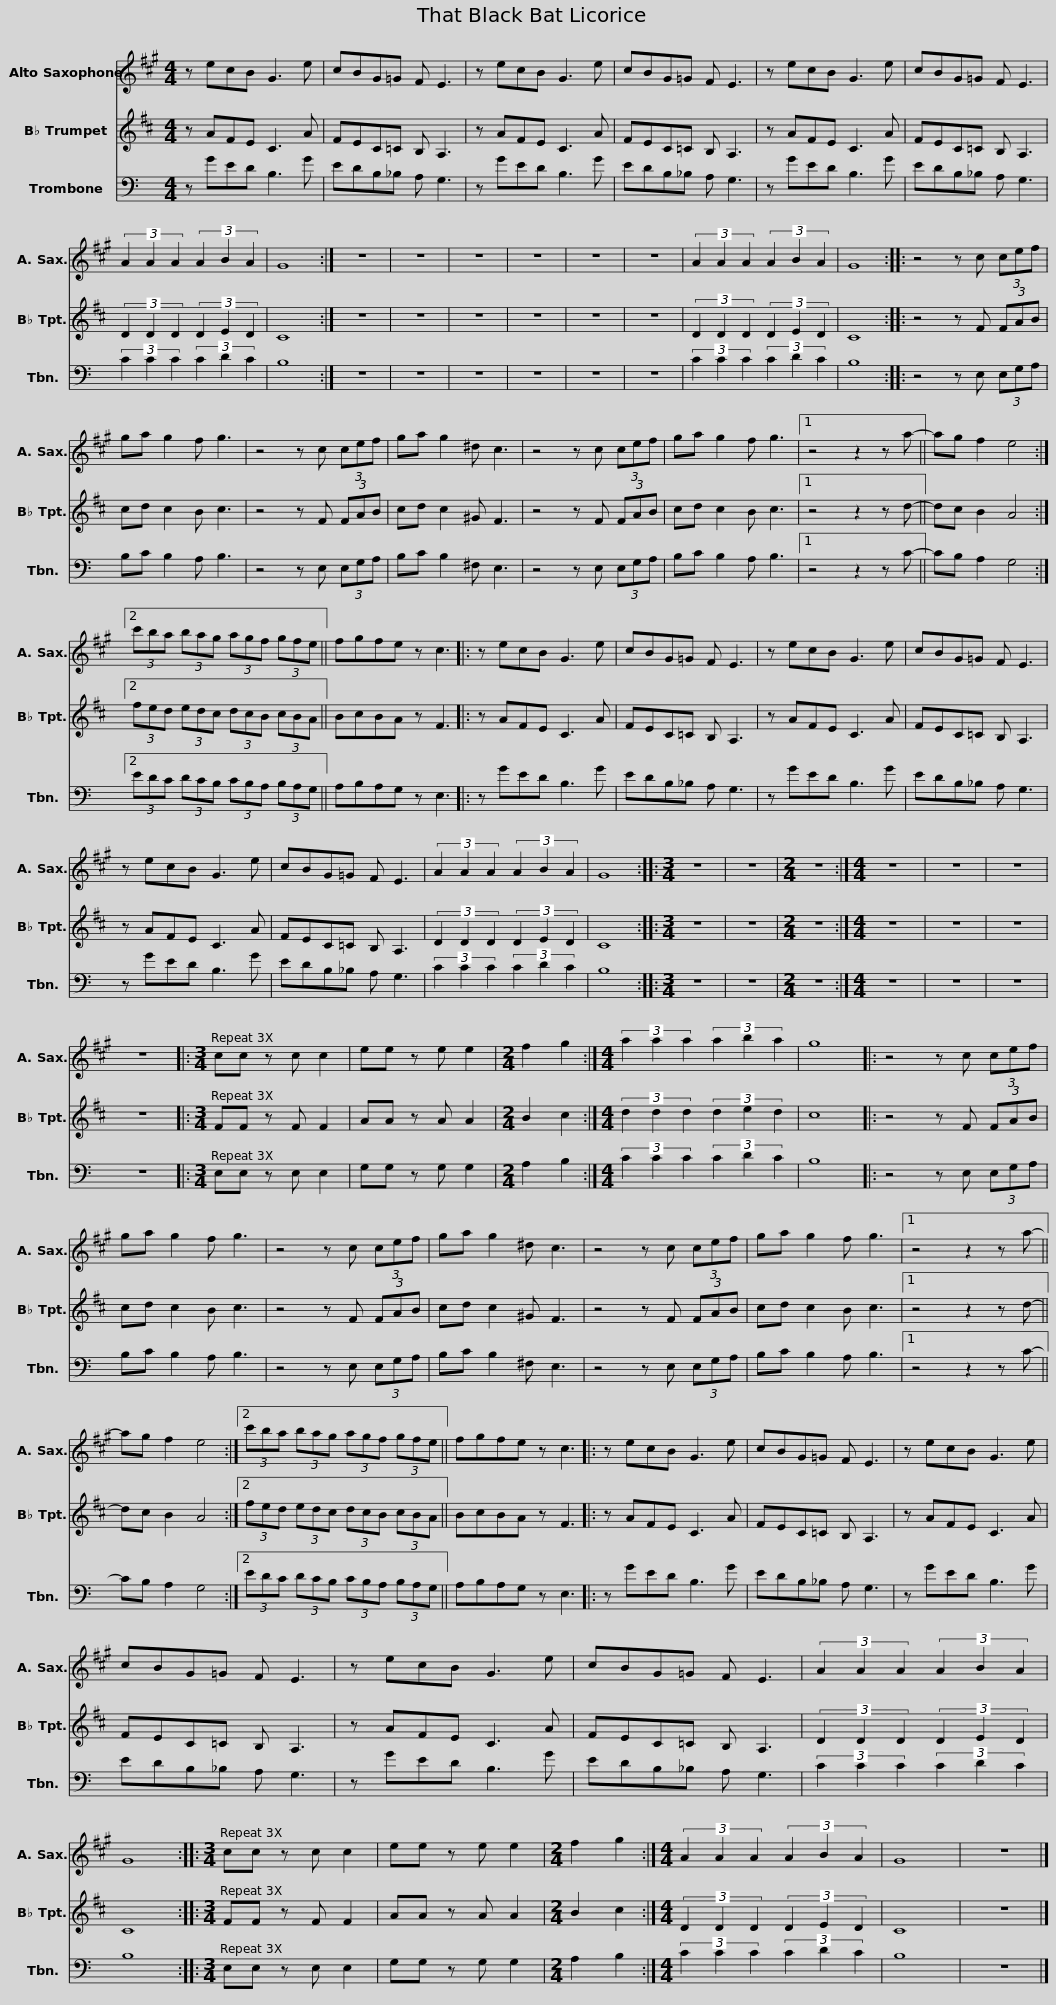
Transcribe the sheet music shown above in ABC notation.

X:1
%%score 1 2 3
L:1/8
M:4/4
I:linebreak $
K:C
V:1 treble transpose=-9
V:2 treble transpose=-2
V:3 bass
V:1
[K:A] z ecB G3 e | cBG=G F E3 | z ecB G3 e | cBG=G F E3 |$ z ecB G3 e | %5
 cBG=G F E3 | (3A2 A2 A2 (3A2 B2 A2 | G8 :| z8 | z8 | %10
 z8 | z8 | z8 |$ z8 | (3A2 A2 A2 (3A2 B2 A2 | %15
 G8 :: z4 z c (3cef | ga g2 f g3 | z4 z c (3cef | ga g2 ^d c3 |$ %20
 z4 z c (3cef | ga g2 f g3 |1 z4 z2 z a- || ag f2 e4 :|2 (3c'ba (3bag (3agf (3gfe ||$ %25
 fgfe z c3 |: z ecB G3 e | cBG=G F E3 | z ecB G3 e | cBG=G F E3 |$ %30
 z ecB G3 e | cBG=G F E3 | (3A2 A2 A2 (3A2 B2 A2 | G8 ::[M:3/4] z6 | %35
 z6 |[M:2/4] z4 :|[M:4/4] z8 |$ z8 | z8 | %40
 z8 |:[M:3/4] cc z c c2 | ee z e e2 |[M:2/4] f2 g2 :|[M:4/4] (3a2 a2 a2 (3a2 b2 a2 | %45
 g8 |:$ z4 z c (3cef | ga g2 f g3 | z4 z c (3cef | ga g2 ^d c3 | %50
 z4 z c (3cef | ga g2 f g3 |1$ z4 z2 z a- || ag f2 e4 :|2 (3c'ba (3bag (3agf (3gfe || %55
 fgfe z c3 |: z ecB G3 e |$ cBG=G F E3 | z ecB G3 e | cBG=G F E3 | %60
 z ecB G3 e |$ cBG=G F E3 | (3A2 A2 A2 (3A2 B2 A2 | G8 ::[M:3/4] cc z c c2 | %65
 ee z e e2 |[M:2/4] f2 g2 :|$[M:4/4] (3A2 A2 A2 (3A2 B2 A2 | G8 | z8 |] %70
V:2
[K:D] z AFE C3 A | FEC=C B, A,3 | z AFE C3 A | FEC=C B, A,3 |$ z AFE C3 A | %5
 FEC=C B, A,3 | (3D2 D2 D2 (3D2 E2 D2 | C8 :| z8 | z8 | %10
 z8 | z8 | z8 |$ z8 | (3D2 D2 D2 (3D2 E2 D2 | %15
 C8 :: z4 z F (3FAB | cd c2 B c3 | z4 z F (3FAB | cd c2 ^G F3 |$ %20
 z4 z F (3FAB | cd c2 B c3 |1 z4 z2 z d- || dc B2 A4 :|2 (3fed (3edc (3dcB (3cBA ||$ %25
 BcBA z F3 |: z AFE C3 A | FEC=C B, A,3 | z AFE C3 A | FEC=C B, A,3 |$ %30
 z AFE C3 A | FEC=C B, A,3 | (3D2 D2 D2 (3D2 E2 D2 | C8 ::[M:3/4] z6 | %35
 z6 |[M:2/4] z4 :|[M:4/4] z8 |$ z8 | z8 | %40
 z8 |:[M:3/4] FF z F F2 | AA z A A2 |[M:2/4] B2 c2 :|[M:4/4] (3d2 d2 d2 (3d2 e2 d2 | %45
 c8 |:$ z4 z F (3FAB | cd c2 B c3 | z4 z F (3FAB | cd c2 ^G F3 | %50
 z4 z F (3FAB | cd c2 B c3 |1$ z4 z2 z d- || dc B2 A4 :|2 (3fed (3edc (3dcB (3cBA || %55
 BcBA z F3 |: z AFE C3 A |$ FEC=C B, A,3 | z AFE C3 A | FEC=C B, A,3 | %60
 z AFE C3 A |$ FEC=C B, A,3 | (3D2 D2 D2 (3D2 E2 D2 | C8 ::[M:3/4] FF z F F2 | %65
 AA z A A2 |[M:2/4] B2 c2 :|$[M:4/4] (3D2 D2 D2 (3D2 E2 D2 | C8 | z8 |] %70
V:3
 z GED B,3 G | EDB,_B, A, G,3 | z GED B,3 G | EDB,_B, A, G,3 |$ z GED B,3 G | %5
 EDB,_B, A, G,3 | (3C2 C2 C2 (3C2 D2 C2 | B,8 :| z8 | z8 | %10
 z8 | z8 | z8 |$ z8 | (3C2 C2 C2 (3C2 D2 C2 | %15
 B,8 :: z4 z E, (3E,G,A, | B,C B,2 A, B,3 | z4 z E, (3E,G,A, | B,C B,2 ^F, E,3 |$ %20
 z4 z E, (3E,G,A, | B,C B,2 A, B,3 |1 z4 z2 z C- || CB, A,2 G,4 :|2 (3EDC (3DCB, (3CB,A, (3B,A,G, ||$ %25
 A,B,A,G, z E,3 |: z GED B,3 G | EDB,_B, A, G,3 | z GED B,3 G | EDB,_B, A, G,3 |$ %30
 z GED B,3 G | EDB,_B, A, G,3 | (3C2 C2 C2 (3C2 D2 C2 | B,8 ::[M:3/4] z6 | %35
 z6 |[M:2/4] z4 :|[M:4/4] z8 |$ z8 | z8 | %40
 z8 |:[M:3/4] E,E, z E, E,2 | G,G, z G, G,2 |[M:2/4] A,2 B,2 :|[M:4/4] (3C2 C2 C2 (3C2 D2 C2 | %45
 B,8 |:$ z4 z E, (3E,G,A, | B,C B,2 A, B,3 | z4 z E, (3E,G,A, | B,C B,2 ^F, E,3 | %50
 z4 z E, (3E,G,A, | B,C B,2 A, B,3 |1$ z4 z2 z C- || CB, A,2 G,4 :|2 (3EDC (3DCB, (3CB,A, (3B,A,G, || %55
 A,B,A,G, z E,3 |: z GED B,3 G |$ EDB,_B, A, G,3 | z GED B,3 G | EDB,_B, A, G,3 | %60
 z GED B,3 G |$ EDB,_B, A, G,3 | (3C2 C2 C2 (3C2 D2 C2 | B,8 ::[M:3/4] E,E, z E, E,2 | %65
 G,G, z G, G,2 |[M:2/4] A,2 B,2 :|$[M:4/4] (3C2 C2 C2 (3C2 D2 C2 | B,8 | z8 |] %70
